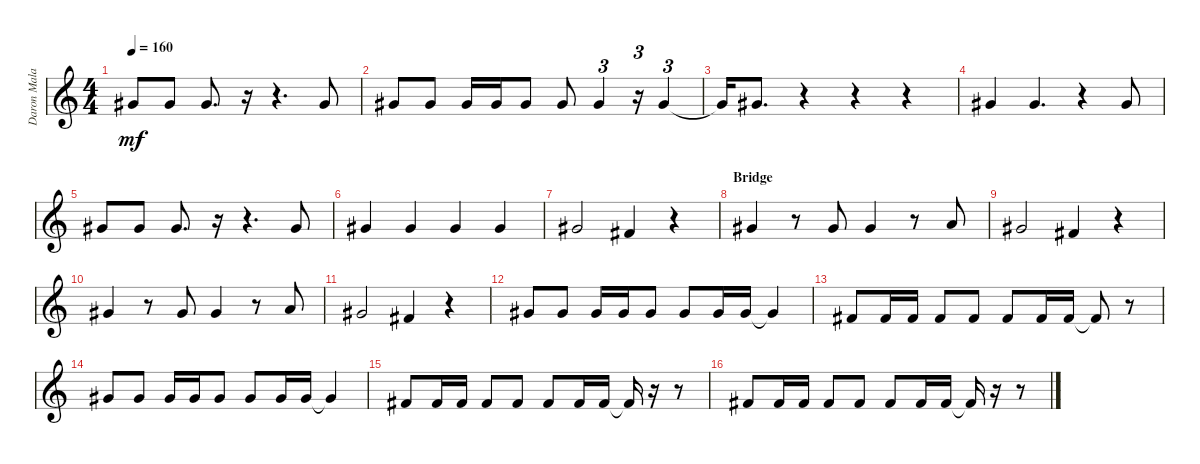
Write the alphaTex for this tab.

\track ("Daron Malakian (V)" "Daron Mala") {instrument oboe}
\staff {score}
\tuning (E4 B3 G3 D3 A2 E2 B1) {hide}
\ts (4 4)
\tempo 160
\clef g2
\ks c
4.1.8{dy mf} 4.1.8 4.1.8{d} r.16 r.4{d} 4.1.8 |
4.1.8 4.1.8 4.1.16 4.1.16 4.1.8 4.1.8 4.1.4{tu (3 2)} r.16{tu (3 2)} 4.1.4{tu (3 2)} |
4.1{t}.16 4.1.8{d} r.4 r.4 r.4 |
4.1.4 4.1.4{d} r.4 4.1.8 |
4.1.8 4.1.8 4.1.8{d} r.16 r.4{d} 4.1.8 |
4.1.4 4.1.4 4.1.4 4.1.4 |
4.1.2 2.1.4 r.4 |
\section ("" "Bridge")
4.1.4 r.8 4.1.8 4.1.4 r.8 5.1.8 |
4.1.2 2.1.4 r.4 |
4.1.4 r.8 4.1.8 4.1.4 r.8 5.1.8 |
4.1.2 2.1.4 r.4 |
4.1.8 4.1.8 4.1.16 4.1.16 4.1.8 4.1.8 4.1.16 4.1.16 4.1{t}.4 |
2.1.8 2.1.16 2.1.16 2.1.8 2.1.8 2.1.8 2.1.16 2.1.16 2.1{t}.8 r.8 |
4.1.8 4.1.8 4.1.16 4.1.16 4.1.8 4.1.8 4.1.16 4.1.16 4.1{t}.4 |
2.1.8 2.1.16 2.1.16 2.1.8 2.1.8 2.1.8 2.1.16 2.1.16 2.1{t}.16 r.16 r.8 |
2.1.8 2.1.16 2.1.16 2.1.8 2.1.8 2.1.8 2.1.16 2.1.16 2.1{t}.16 r.16 r.8
